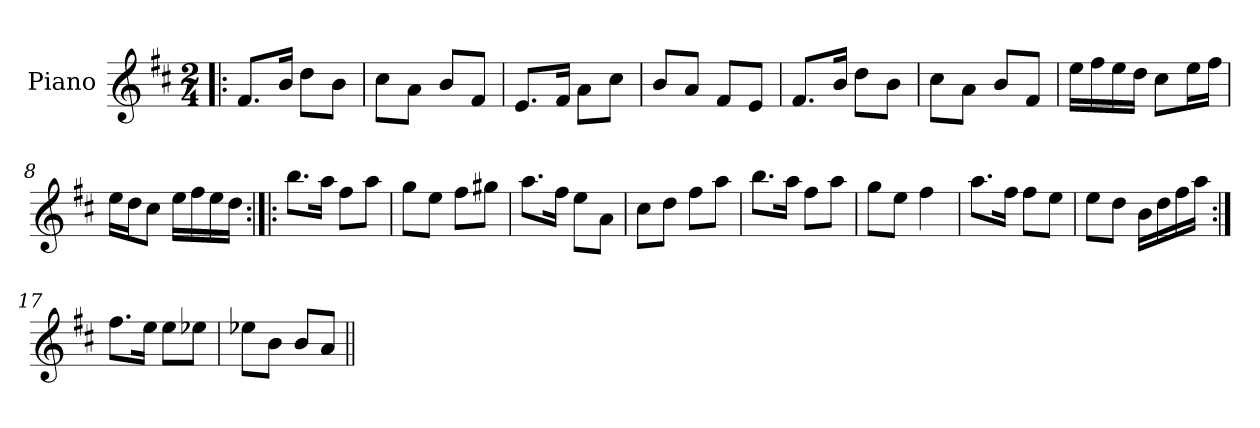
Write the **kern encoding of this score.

**kern
*part1
*staff1
*I"Piano
*I'Pno
*clefG2
*k[f#c#]
*b:
*M2/4
=1!|:
8.f#/L
16b/Jk
8dd\L
8b\J
=2
8cc#\L
8a\J
8b/L
8f#/J
=3
8.e/L
16f#/Jk
8a\L
8cc#\J
=4
8b/L
8a/J
8f#/L
8e/J
=5
8.f#/L
16b/Jk
8dd\L
8b\J
=6
8cc#\L
8a\J
8b/L
8f#/J
!!LO:LB:g=z
=7
16ee\LL
16ff#\
16ee\
16dd\JJ
8cc#\L
16ee\L
16ff#\JJ
=8
16ee\LL
16dd\J
8cc#\J
16ee\LL
16ff#\
16ee\
16dd\JJ
=9:|!|:
8.bb\L
16aa\Jk
8ff#\L
8aa\J
=10
8gg\L
8ee\J
8ff#\L
8gg#X\J
=11
8.aa\L
16ff#\Jk
8ee\L
8a\J
=12
8cc#\L
8dd\J
8ff#\L
8aa\J
!!LO:LB:g=z
=13
8.bb\L
16aa\Jk
8ff#\L
8aa\J
=14
8gg\L
8ee\J
4ff#\
=15
8.aa\L
16ff#\Jk
8ff#\L
8ee\J
=16
8ee\L
8dd\J
16b\LL
16dd\
16ff#\
16aa\JJ
=17:|!
8.ff#\L
16ee\Jk
8ee\L
8ee-X\J
=18
8ee-X\L
8b\J
8b/L
8a/J
=||
*-
